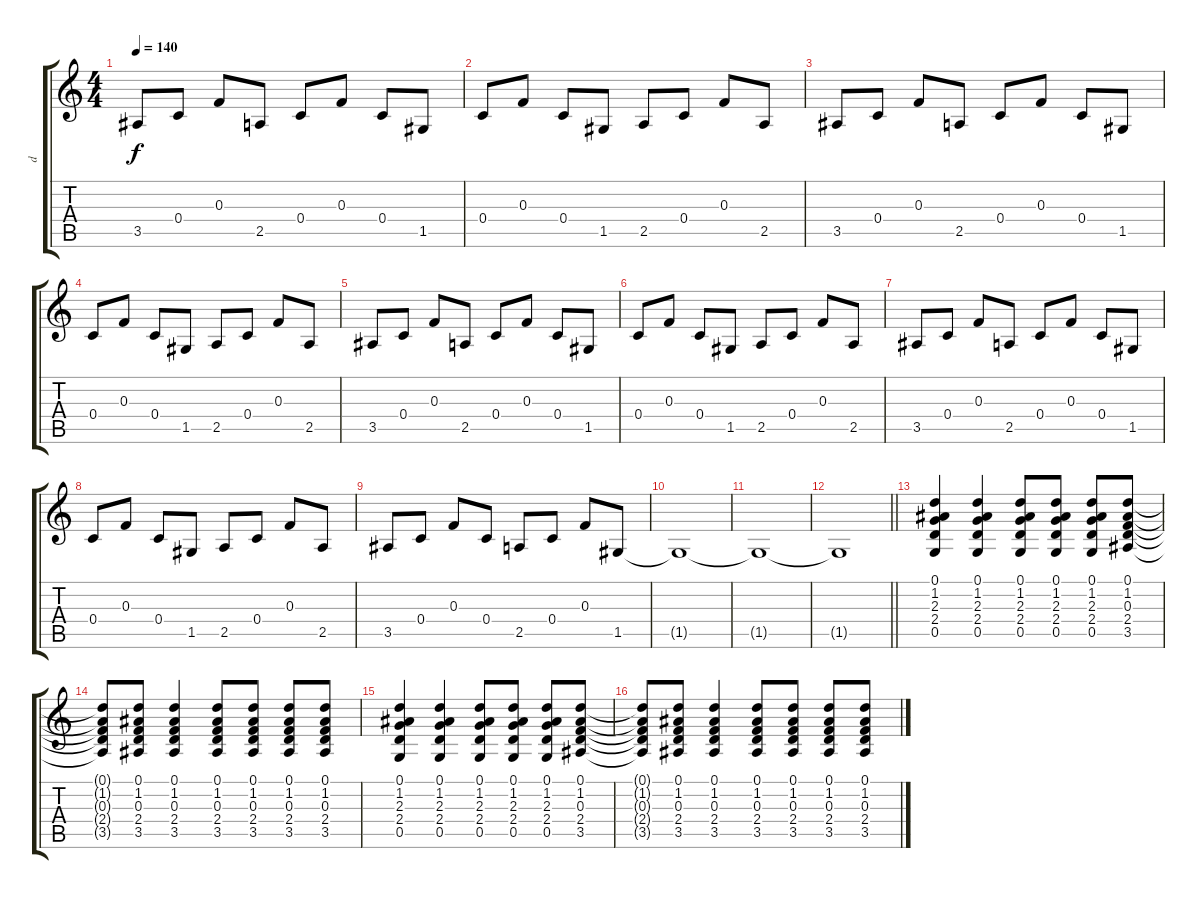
\track ("d" "d") {instrument distortionguitar}
\staff {score tabs}
\tuning (D4 A3 F3 C3 G2 D2) {hide}
\ts (4 4)
\tempo 140
\clef g2
\ks c
3.5.8{dy f} 0.4.8 0.3.8 2.5.8 0.4.8 0.3.8 0.4.8 1.5.8 |
0.4.8 0.3.8 0.4.8 1.5.8 2.5.8 0.4.8 0.3.8 2.5.8 |
3.5.8 0.4.8 0.3.8 2.5.8 0.4.8 0.3.8 0.4.8 1.5.8 |
0.4.8 0.3.8 0.4.8 1.5.8 2.5.8 0.4.8 0.3.8 2.5.8 |
3.5.8 0.4.8 0.3.8 2.5.8 0.4.8 0.3.8 0.4.8 1.5.8 |
0.4.8 0.3.8 0.4.8 1.5.8 2.5.8 0.4.8 0.3.8 2.5.8 |
3.5.8 0.4.8 0.3.8 2.5.8 0.4.8 0.3.8 0.4.8 1.5.8 |
0.4.8 0.3.8 0.4.8 1.5.8 2.5.8 0.4.8 0.3.8 2.5.8 |
3.5.8 0.4.8 0.3.8 0.4.8 2.5.8 0.4.8 0.3.8 1.5.8 |
1.5{t}.1 |
1.5{t}.1 |
\barLineRight lightlight
1.5{t}.1 |
(0.1 1.2 2.3 2.4 0.5).4 (0.1 1.2 2.3 2.4 0.5).4 (0.1 1.2 2.3 2.4 0.5).8 (0.1 1.2 2.3 2.4 0.5).8 (0.1 1.2 2.3 2.4 0.5).8 (0.1 1.2 0.3 2.4 3.5).8 |
(0.1{t} 1.2{t} 0.3{t} 2.4{t} 3.5{t}).8 (0.1 1.2 0.3 2.4 3.5).8 (0.1 1.2 0.3 2.4 3.5).4 (0.1 1.2 0.3 2.4 3.5).8 (0.1 1.2 0.3 2.4 3.5).8 (0.1 1.2 0.3 2.4 3.5).8 (0.1 1.2 0.3 2.4 3.5).8 |
(0.1 1.2 2.3 2.4 0.5).4 (0.1 1.2 2.3 2.4 0.5).4 (0.1 1.2 2.3 2.4 0.5).8 (0.1 1.2 2.3 2.4 0.5).8 (0.1 1.2 2.3 2.4 0.5).8 (0.1 1.2 0.3 2.4 3.5).8 |
(0.1{t} 1.2{t} 0.3{t} 2.4{t} 3.5{t}).8 (0.1 1.2 0.3 2.4 3.5).8 (0.1 1.2 0.3 2.4 3.5).4 (0.1 1.2 0.3 2.4 3.5).8 (0.1 1.2 0.3 2.4 3.5).8 (0.1 1.2 0.3 2.4 3.5).8 (0.1 1.2 0.3 2.4 3.5).8
